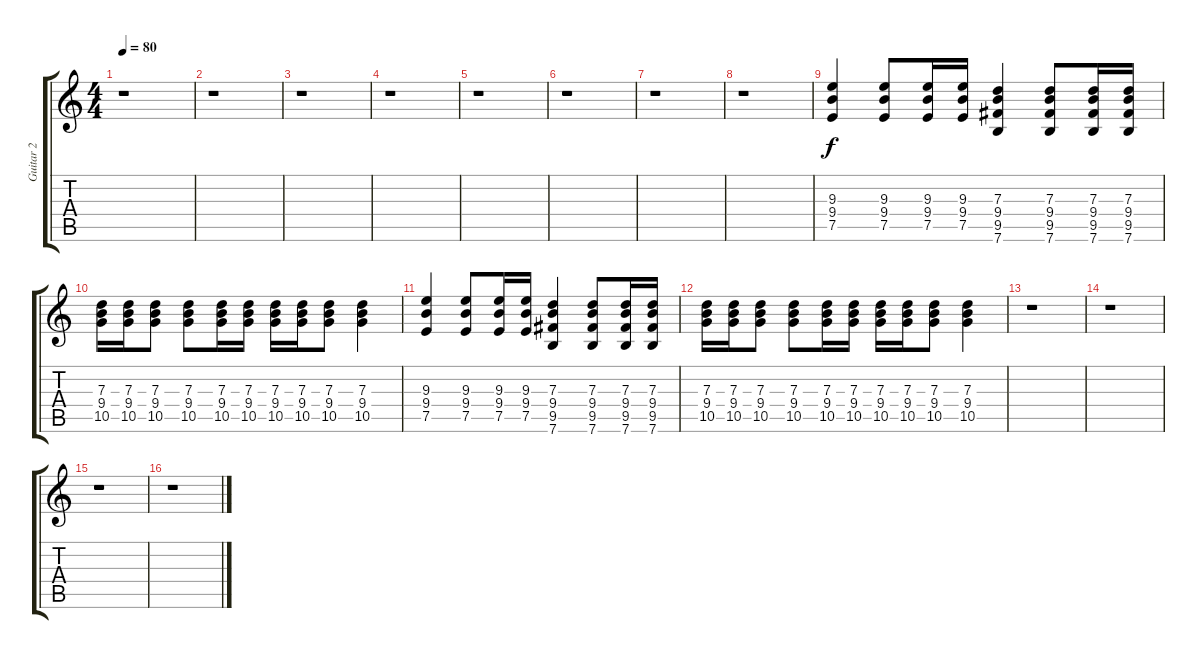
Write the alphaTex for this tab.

\track ("Guitar 2" "Guitar 2") {instrument distortionguitar}
\staff {score tabs}
\tuning (E4 B3 G3 D3 A2 E2) {hide}
\ts (4 4)
\tempo 80
\clef g2
\ks c
r.1{dy f} |
r.1 |
r.1 |
r.1 |
r.1 |
r.1 |
r.1 |
r.1 |
(9.3 9.4 7.5).4 (9.3 9.4 7.5).8 (9.3 9.4 7.5).16 (9.3 9.4 7.5).16 (7.3 9.4 9.5 7.6).4 (7.3 9.4 9.5 7.6).8 (7.3 9.4 9.5 7.6).16 (7.3 9.4 9.5 7.6).16 |
(7.3 9.4 10.5).16 (7.3 9.4 10.5).16 (7.3 9.4 10.5).8 (7.3 9.4 10.5).8 (7.3 9.4 10.5).16 (7.3 9.4 10.5).16 (7.3 9.4 10.5).16 (7.3 9.4 10.5).16 (7.3 9.4 10.5).8 (7.3 9.4 10.5).4 |
(9.3 9.4 7.5).4 (9.3 9.4 7.5).8 (9.3 9.4 7.5).16 (9.3 9.4 7.5).16 (7.3 9.4 9.5 7.6).4 (7.3 9.4 9.5 7.6).8 (7.3 9.4 9.5 7.6).16 (7.3 9.4 9.5 7.6).16 |
(7.3 9.4 10.5).16 (7.3 9.4 10.5).16 (7.3 9.4 10.5).8 (7.3 9.4 10.5).8 (7.3 9.4 10.5).16 (7.3 9.4 10.5).16 (7.3 9.4 10.5).16 (7.3 9.4 10.5).16 (7.3 9.4 10.5).8 (7.3 9.4 10.5).4 |
r.1 |
r.1 |
r.1 |
r.1
